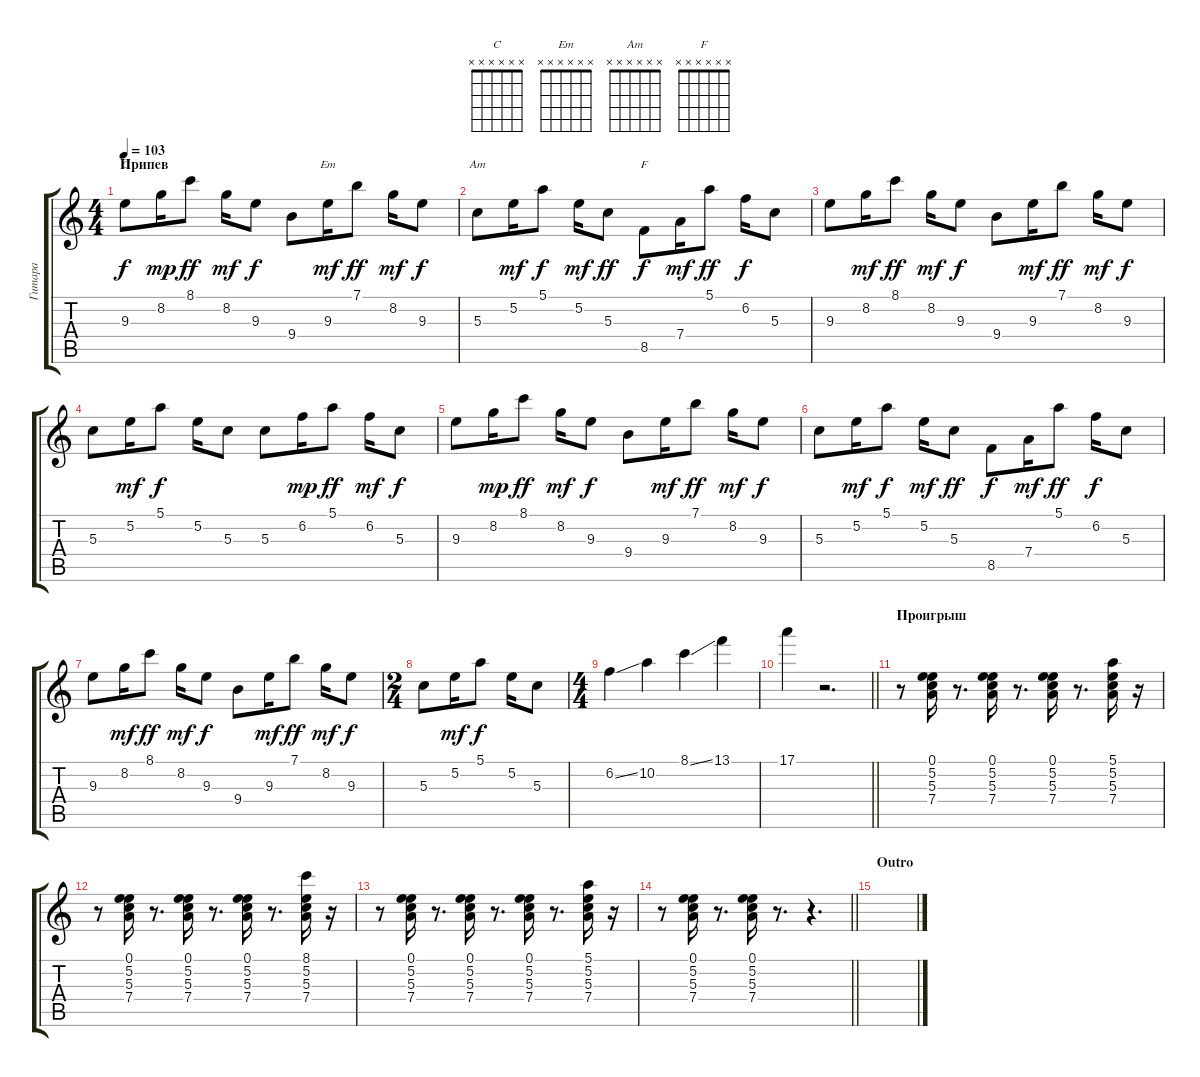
\track ("Гитара" "Гитара") {instrument electricguitarjazz}
\staff {score tabs}
\tuning (E4 B3 G3 D3 A2 E2) {hide}
\chord ("C" x x x x x x)
\chord ("Em" x x x x x x)
\chord ("Am" x x x x x x)
\chord ("F" x x x x x x)
\ts (4 4)
\section ("" "Припев")
\tempo 103
\clef g2
\ks c
9.3.8{ch "C" dy f} 8.2.16{dy mp} 8.1.8{dy ff} 8.2.16{dy mf} 9.3.8{dy f} 9.4.8 9.3.16{ch "Em" dy mf} 7.1.8{dy ff} 8.2.16{dy mf} 9.3.8{dy f} |
5.3.8{ch "Am"} 5.2.16{dy mf} 5.1.8{dy f} 5.2.16{dy mf} 5.3.8{dy ff} 8.5.8{ch "F" dy f} 7.4.16{dy mf} 5.1.8{dy ff} 6.2.16{dy f} 5.3.8 |
9.3.8 8.2.16{dy mf} 8.1.8{dy ff} 8.2.16{dy mf} 9.3.8{dy f} 9.4.8 9.3.16{dy mf} 7.1.8{dy ff} 8.2.16{dy mf} 9.3.8{dy f} |
5.3.8 5.2.16{dy mf} 5.1.8{dy f} 5.2.16 5.3.8 5.3.8 6.2.16{dy mp} 5.1.8{dy ff} 6.2.16{dy mf} 5.3.8{dy f} |
9.3.8 8.2.16{dy mp} 8.1.8{dy ff} 8.2.16{dy mf} 9.3.8{dy f} 9.4.8 9.3.16{dy mf} 7.1.8{dy ff} 8.2.16{dy mf} 9.3.8{dy f} |
5.3.8 5.2.16{dy mf} 5.1.8{dy f} 5.2.16{dy mf} 5.3.8{dy ff} 8.5.8{dy f} 7.4.16{dy mf} 5.1.8{dy ff} 6.2.16{dy f} 5.3.8 |
9.3.8 8.2.16{dy mf} 8.1.8{dy ff} 8.2.16{dy mf} 9.3.8{dy f} 9.4.8 9.3.16{dy mf} 7.1.8{dy ff} 8.2.16{dy mf} 9.3.8{dy f} |
\ts (2 4)
5.3.8 5.2.16{dy mf} 5.1.8{dy f} 5.2.16 5.3.8 |
\ts (4 4)
6.2{ss}.4 10.2.4 8.1{ss}.4 13.1.4 |
\barLineRight lightlight
17.1.4 r.2{d} |
\section ("" "Проигрыш")
r.8 (0.1 5.2 5.3 7.4).16 r.8{d} (0.1 5.2 5.3 7.4).16 r.8{d} (0.1 5.2 5.3 7.4).16 r.8{d} (5.1 5.2 5.3 7.4).16 r.16 |
r.8 (0.1 5.2 5.3 7.4).16 r.8{d} (0.1 5.2 5.3 7.4).16 r.8{d} (0.1 5.2 5.3 7.4).16 r.8{d} (8.1 5.2 5.3 7.4).16 r.16 |
r.8 (0.1 5.2 5.3 7.4).16 r.8{d} (0.1 5.2 5.3 7.4).16 r.8{d} (0.1 5.2 5.3 7.4).16 r.8{d} (5.1 5.2 5.3 7.4).16 r.16 |
\barLineRight lightlight
r.8 (0.1 5.2 5.3 7.4).16 r.8{d} (0.1 5.2 5.3 7.4).16 r.8{d} r.4{d} |
\section ("" "Outro")
